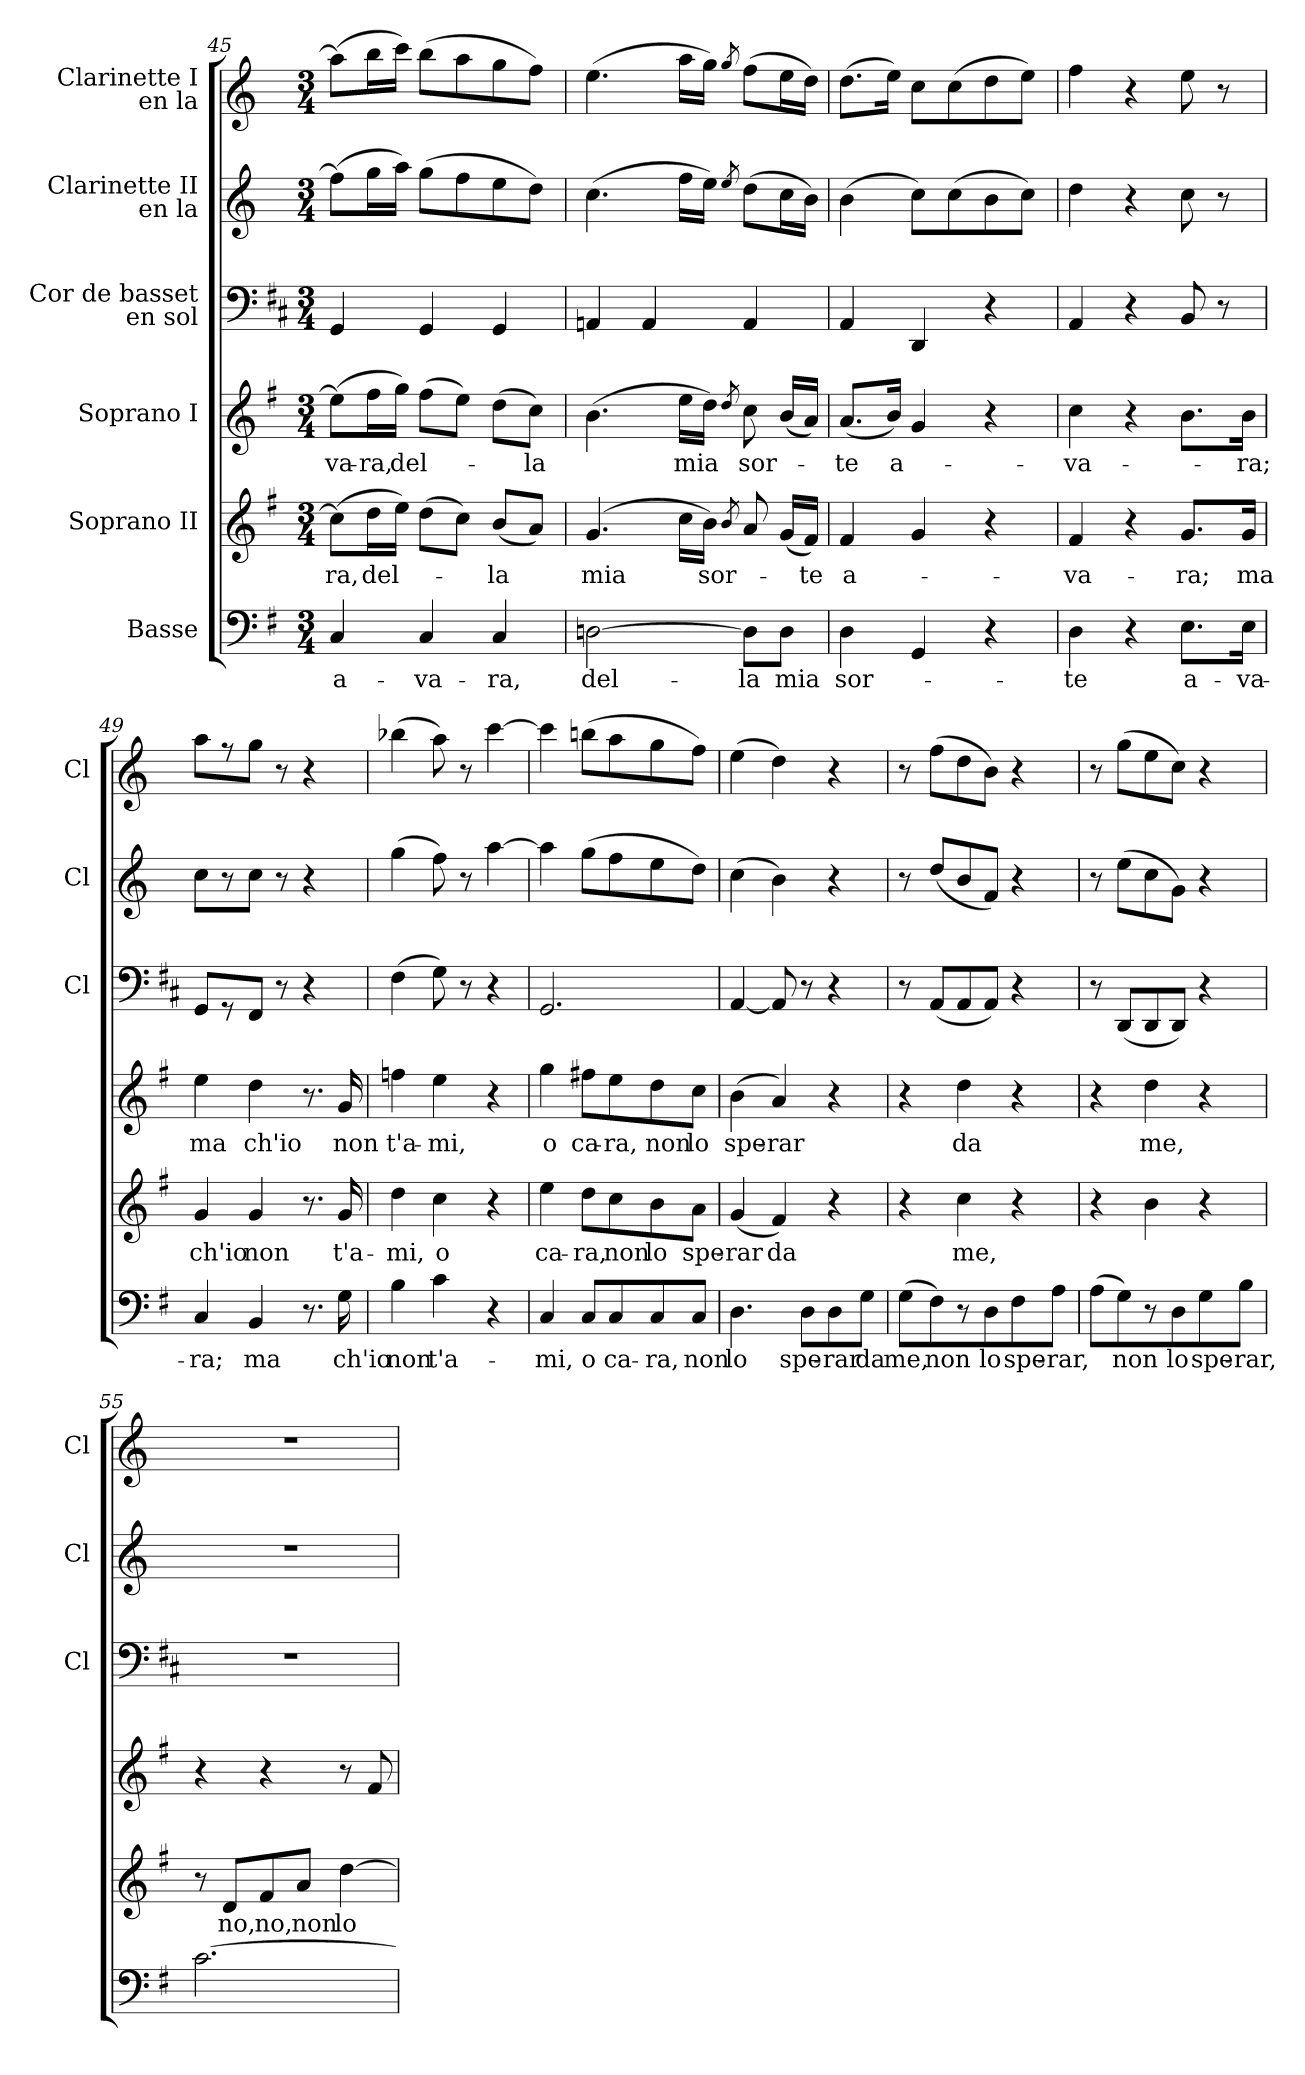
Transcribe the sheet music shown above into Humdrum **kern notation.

**kern	**text	**kern	**text	**kern	**text	**kern	**kern	**kern
*part6	*part6	*part5	*part5	*part4	*part4	*part3	*part2	*part1
*staff6	*staff6	*staff5	*staff5	*staff4	*staff4	*staff3	*staff2	*staff1
*I"Basse	*	*I"Soprano II	*	*I"Soprano I	*	*I"Cor de basset\nen sol	*I"Clarinette II\nen la	*I"Clarinette I\nen la
*	*	*	*	*	*	*I'Cl	*I'Cl	*I'Cl
*clefF4	*	*clefG2	*	*clefG2	*	*clefF4	*clefG2	*clefG2
*	*	*	*	*	*	*ITrd1c2	*ITrd1c2	*ITrd1c2
*k[f#]	*	*k[f#]	*	*k[f#]	*	*k[]	*k[b-e-]	*k[b-e-]
*G:	*	*G:	*	*G:	*	*C:	*B-:	*B-:
*M3/4	*	*M3/4	*	*M3/4	*	*M3/4	*M3/4	*M3/4
=45	=45	=45	=45	=45	=45	=45	=45	=45
4C	a-	(8ccL]	-ra,	(8eeL]	-va-	4FF	(8ee-L]	(8ggL]
.	.	16dd	del-	16ff#	-ra,	.	16ff	16aa
.	.	16eeJ)	.	16ggJ)	del-	.	16ggJ)	16bb-J)
4C	-va-	(8ddL	.	(8ff#L	.	4FF	(8ffL	(8aaL
.	.	8ccJ)	.	8eeJ)	.	.	8ee-	8gg
4C	-ra,	(8bL	-la	(8ddL	.	4FF	8dd	8ff
.	.	8aJ)	.	8ccJ)	-la	.	8ccJ)	8ee-J)
=46	=46	=46	=46	=46	=46	=46	=46	=46
[2Dn	del-	(4.g	mia	(4.b	.	4GGn	(4.b-	(4.dd
.	.	.	.	.	.	4GG	.	.
.	.	16ccL	.	16eeL	mia	.	16ee-L	16ggL
.	.	16bJ)	sor-	16ddJ)	.	.	16ddJ)	16ffJ)
.	.	8qb	.	8qdd	.	.	8qdd	8qff
8DL]	-la	8a	.	8cc	sor-	4GG	(8ccL	(8ee-L
8DJ	mia	(16gL	.	(16bL	.	.	16b-	16dd
.	.	16f#J)	-te	16aJ)	.	.	16aJ)	16ccJ)
=47	=47	=47	=47	=47	=47	=47	=47	=47
4D	sor-	4f#	a-	(8.aL	-te	4GG	(4a	(8.ccL
.	.	.	.	16bJ)	a-	.	.	16ddJ)
4GG	.	4g	.	4g	.	4CC	8b-L)	8b-L
.	.	.	.	.	.	.	(8b-	(8b-
4r	.	4r	.	4r	.	4r	8a	8cc
.	.	.	.	.	.	.	8b-J)	8ddJ)
=48	=48	=48	=48	=48	=48	=48	=48	=48
4D	-te	4f#	-va-	4cc	-va-	4GG	4cc	4ee-
4r	.	4r	.	4r	.	4r	4r	4r
8.EL	a-	8.gL	-ra;	8.bL	.	8AA	8b-	8dd
.	.	.	.	.	.	8r	8r	8r
16EJ	-va-	16gJ	ma	16bJ	-ra;	.	.	.
=49	=49	=49	=49	=49	=49	=49	=49	=49
4C	-ra;	4g	ch'io	4ee	ma	8FFL	8b-L	8ggL
.	.	.	.	.	.	8r	8r	8r
4BB	ma	4g	non	4dd	ch'io	8EEJ	8b-J	8ffJ
.	.	.	.	.	.	8r	8r	8r
8.r	.	8.r	.	8.r	.	4r	4r	4r
16G	ch'io	16g	t'a-	16g	non	.	.	.
=50	=50	=50	=50	=50	=50	=50	=50	=50
4B	non	4dd	-mi,	4ffn	t'a-	(4E	(4ff	(4aa-X
4c	t'a-	4cc	o	4ee	-mi,	8F)	8ee-)	8gg)
.	.	.	.	.	.	8r	8r	8r
4r	.	4r	.	4r	.	4r	[4gg	[4bb-
=51	=51	=51	=51	=51	=51	=51	=51	=51
4C	-mi,	4ee	ca-	4gg	o	2.FF	4gg]	4bb-]
8CL	o	8ddL	-ra,	8ff#XL	ca-	.	(8ffL	(8aanL
8C	ca-	8cc	non	8ee	-ra,	.	8ee-	8gg
8C	-ra,	8b	lo	8dd	non	.	8dd	8ff
8CJ	non	8aJ	spe-	8ccJ	lo	.	8ccJ)	8ee-J)
=52	=52	=52	=52	=52	=52	=52	=52	=52
4.D	lo	(4g	-rar	(4b	spe-	[4GG	(4b-	(4dd
.	.	4f#)	da	4a)	-rar	8GG]	4a)	4cc)
8DL	spe-	.	.	.	.	8r	.	.
8D	-rar	4r	.	4r	.	4r	4r	4r
8GJ	da	.	.	.	.	.	.	.
=53	=53	=53	=53	=53	=53	=53	=53	=53
(8GL	me,	4r	.	4r	.	8r	8r	8r
8F#)	non	.	.	.	.	(8GGL	(8ccL	(8ee-L
8r	.	4cc	me,	4dd	da	8GG	8a	8cc
8D	lo	.	.	.	.	8GGJ)	8e-J)	8aJ)
8F#	spe-	4r	.	4r	.	4r	4r	4r
8AJ	-rar,	.	.	.	.	.	.	.
=54	=54	=54	=54	=54	=54	=54	=54	=54
(8AL	.	4r	.	4r	.	8r	8r	8r
8G)	non	.	.	.	.	(8CCL	(8ddL	(8ffL
8r	.	4b	.	4dd	me,	8CC	8b-	8dd
8D	lo	.	.	.	.	8CCJ)	8fJ)	8b-J)
8G	spe-	4r	.	4r	.	4r	4r	4r
8BJ	-rar,	.	.	.	.	.	.	.
=55	=55	=55	=55	=55	=55	=55	=55	=55
[2.c	.	8r	.	4r	.	2.r	2.r	2.r
.	.	8dL	no,	.	.	.	.	.
.	.	8f#	no,	4r	.	.	.	.
.	.	8aJ	non	.	.	.	.	.
.	.	[4dd	lo	8r	.	.	.	.
.	.	.	.	8f#	.	.	.	.
=	=	=	=	=	=	=	=	=
*-	*-	*-	*-	*-	*-	*-	*-	*-
